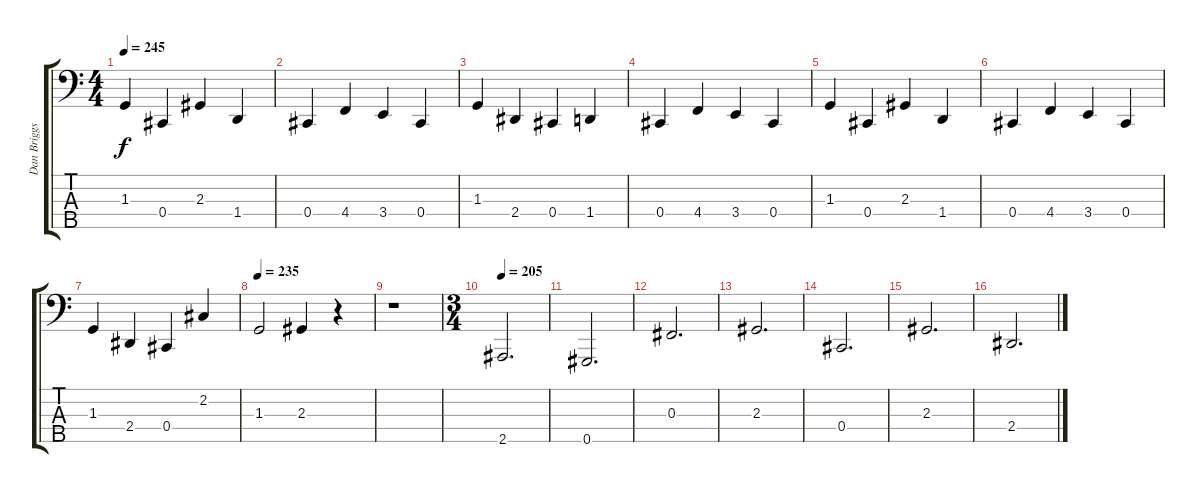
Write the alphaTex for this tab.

\track ("Dan Briggs Bass" "Dan Briggs") {instrument electricbassfinger}
\staff {score tabs}
\tuning (E2 B1 Gb1 Db1 Ab0) {hide}
\ts (4 4)
\tempo 245
\clef f4
\ks c
1.3.4{dy f} 0.4.4 2.3.4 1.4.4 |
0.4.4 4.4.4 3.4.4 0.4.4 |
1.3.4 2.4.4 0.4.4 1.4.4 |
0.4.4 4.4.4 3.4.4 0.4.4 |
1.3.4 0.4.4 2.3.4 1.4.4 |
0.4.4 4.4.4 3.4.4 0.4.4 |
1.3.4 2.4.4 0.4.4 2.2.4 |
\tempo 235
1.3.2 2.3.4 r.4 |
r.1 |
\ts (3 4)
\tempo 205
2.5.2{d} |
0.5.2{d} |
0.3.2{d} |
2.3.2{d} |
0.4.2{d} |
2.3.2{d} |
2.4.2{d}
